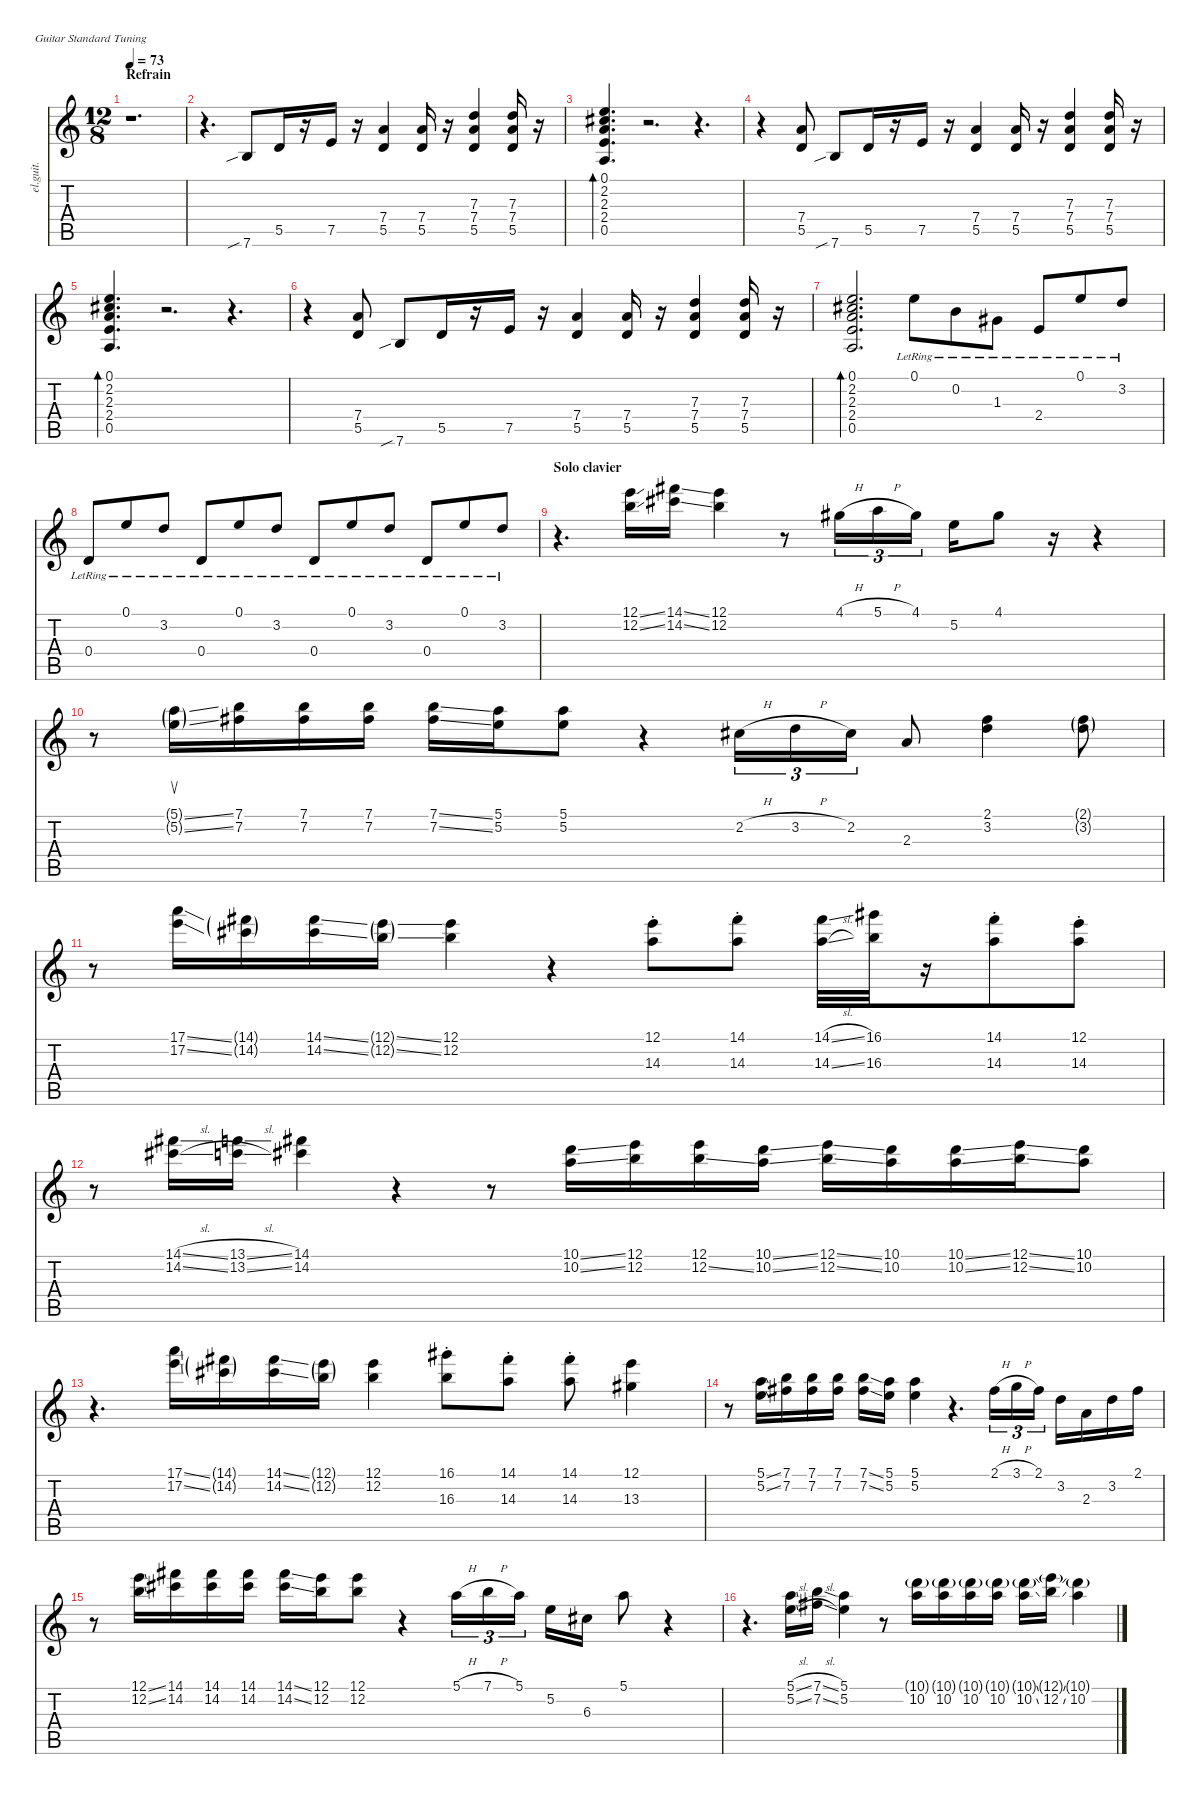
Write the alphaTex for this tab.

\defaultSystemsLayout 4
\hideDynamics
\bracketExtendMode nobrackets
\otherSystemsTrackNameOrientation horizontal
\track ("Guitar (clean 2)" "el.guit.") {instrument electricguitarclean}
\staff {score tabs}
\tuning (E4 B3 G3 D3 A2 E2)
\ts (12 8)
\section ("" "Refrain")
\tempo 73
\clef g2
\ks c
r.1{d dy f beam Down} |
r.4{d beam Down} 7.6{sib}.8{dy fff beam Up} 5.5.16{beam Up} r.16{beam Up} 7.5.16{beam Up} r.16{beam Up} (7.4 5.5).4{beam Up} (7.4 5.5).16{beam Up} r.16{beam Up} (7.3 7.4 5.5).4{beam Up} (7.3 7.4 5.5).16{beam Up} r.16{beam Up} |
(0.1 2.2{acc #} 2.3 2.4 0.5).4{d bd 60 beam Up} r.2{d beam Up} r.4{d beam Up} |
r.4{beam Down} (7.4 5.5).8{beam Up} 7.6{sib}.8{beam Up} 5.5.16{beam Up} r.16{beam Up} 7.5.16{beam Up} r.16{beam Up} (7.4 5.5).4{beam Up} (7.4 5.5).16{beam Up} r.16{beam Up} (7.3 7.4 5.5).4{beam Up} (7.3 7.4 5.5).16{beam Up} r.16{beam Up} |
(0.1 2.2{acc #} 2.3 2.4 0.5).4{d bd 60 beam Up} r.2{d beam Up} r.4{d beam Up} |
r.4{beam Down} (7.4 5.5).8{beam Up} 7.6{sib}.8{beam Up} 5.5.16{beam Up} r.16{beam Up} 7.5.16{beam Up} r.16{beam Up} (7.4 5.5).4{beam Up} (7.4 5.5).16{beam Up} r.16{beam Up} (7.3 7.4 5.5).4{beam Up} (7.3 7.4 5.5).16{beam Up} r.16{beam Up} |
(0.1 2.2{acc #} 2.3 2.4 0.5).2{d bd 60 dy f beam Up} 0.1{lr}.8{beam Down} 0.2{lr}.8{beam Down} 1.3{lr acc #}.8{beam Down} 2.4{lr}.8{beam Up} 0.1{lr}.8{beam Up} 3.2{lr}.8{beam Up} |
0.4{lr}.8{beam Up} 0.1{lr}.8{beam Up} 3.2{lr}.8{beam Up} 0.4{lr}.8{beam Up} 0.1{lr}.8{beam Up} 3.2{lr}.8{beam Up} 0.4{lr}.8{beam Up} 0.1{lr}.8{beam Up} 3.2{lr}.8{beam Up} 0.4{lr}.8{beam Up} 0.1{lr}.8{beam Up} 3.2{lr}.8{beam Up} |
\section ("" "Solo clavier")
r.4{d instrument electricguitarjazz beam Down} (12.1{ss} 12.2{ss}).16{beam Down} (14.1{ss acc #} 14.2{ss acc #}).16{beam Down} (12.1 12.2).4{beam Down} r.8{beam Down} 4.1{h acc #}.16{tu (3 2) beam Down} 5.1{h}.16{tu (3 2) beam Down} 4.1{acc #}.16{tu (3 2) beam Down} 5.2.16{beam Down} 4.1{acc #}.8{beam Down} r.16{beam Down} r.4{beam Down} |
r.8{beam Down} (5.1{ss g} 5.2{ss g}).16{su beam Down} (7.1 7.2{acc #}).16{beam Down} (7.1 7.2{acc #}).16{beam Down} (7.1 7.2{acc #}).16{beam Down} (7.1{ss} 7.2{ss acc #}).16{beam Down} (5.1 5.2).16{beam Down} (5.1 5.2).8{beam Down} r.4{beam Down} 2.2{h acc #}.16{tu (3 2) beam Down} 3.2{h}.16{tu (3 2) beam Down} 2.2{acc #}.16{tu (3 2) beam Down} 2.3.8{beam Up} (2.1{acc #} 3.2).4{beam Down} (2.1{g acc #} 3.2{g}).8{beam Down} |
r.8{beam Down} (17.1{ss} 17.2{ss}).16{beam Down} (14.1{g acc #} 14.2{g acc #}).16{beam Down} (14.1{ss acc #} 14.2{ss acc #}).16{beam Down} (12.1{ss g} 12.2{ss g}).16{beam Down} (12.1 12.2).4{beam Down} r.4{beam Down} (12.1{st} 14.3{st}).8{beam Down} (14.1{st acc #} 14.3{st}).8{beam Down} (14.1{sl acc #} 14.3{sl}).32{beam Down} (16.1{acc #} 16.3).32{beam Down} r.16{beam Down} (14.1{st acc #} 14.3{st}).8{beam Down} (12.1{st} 14.3{st}).8{beam Down} |
r.8{beam Down} (14.1{sl acc #} 14.2{sl acc #}).16{beam Down} (13.1{sl} 13.2{sl}).16{beam Down} (14.1{acc #} 14.2{acc #}).4{beam Down} r.4{beam Down} r.8{beam Down} (10.1{ss} 10.2{ss}).16{beam Down} (12.1 12.2).16{beam Down} (12.1 12.2{ss}).16{beam Down} (10.1{ss} 10.2{ss}).16{beam Down} (12.1{ss} 12.2{ss}).16{beam Down} (10.1 10.2).16{beam Down} (10.1{ss} 10.2{ss}).16{beam Down} (12.1{ss} 12.2{ss}).16{beam Down} (10.1 10.2).8{beam Down} |
r.4{d beam Down} (17.1{ss} 17.2{ss}).16{beam Down} (14.1{g acc #} 14.2{g acc #}).16{beam Down} (14.1{ss acc #} 14.2{ss acc #}).16{beam Down} (12.1{g} 12.2{g}).16{beam Down} (12.1 12.2).4{beam Down} (16.1{st acc #} 16.3{st}).8{beam Down} (14.1{st acc #} 14.3{st}).8{beam Down} (14.1{st acc #} 14.3{st}).8{beam Down} (12.1 13.3{acc #}).4{beam Down} |
r.8{beam Down} (5.1{ss} 5.2{ss}).16{beam Down} (7.1 7.2{acc #}).16{beam Down} (7.1 7.2{acc #}).16{beam Down} (7.1 7.2{acc #}).16{beam Down} (7.1{ss} 7.2{ss acc #}).16{beam Down} (5.1 5.2).16{beam Down} (5.1 5.2).4{beam Down} r.4{d beam Down} 2.1{h acc #}.16{tu (3 2) beam Down} 3.1{h}.16{tu (3 2) beam Down} 2.1{acc #}.16{tu (3 2) beam Down} 3.2.16{beam Down} 2.3.16{beam Down} 3.2.16{beam Down} 2.1{acc #}.16{beam Down} |
r.8{beam Down} (12.1{ss} 12.2{ss}).16{beam Down} (14.1{acc #} 14.2{acc #}).16{beam Down} (14.1{acc #} 14.2{acc #}).16{beam Down} (14.1{acc #} 14.2{acc #}).16{beam Down} (14.1{ss acc #} 14.2{ss acc #}).16{beam Down} (12.1 12.2).16{beam Down} (12.1 12.2).8{beam Down} r.4{beam Down} 5.1{h}.16{tu (3 2) beam Down} 7.1{h}.16{tu (3 2) beam Down} 5.1.16{tu (3 2) beam Down} 5.2.16{beam Down} 6.3{acc #}.16{beam Down} 5.1.8{beam Down} r.4{beam Down} |
r.4{d beam Down} (5.1{sl} 5.2{sl}).16{beam Down} (7.1{sl} 7.2{sl acc #}).16{beam Down} (5.1 5.2).4{beam Down} r.8{beam Down} (10.1{g} 10.2).16{beam Down} (10.1{g} 10.2).16{beam Down} (10.1{g} 10.2).16{beam Down} (10.1{g} 10.2).16{beam Down} (10.1{ss g} 10.2{ss}).16{beam Down} (12.1{ss g} 12.2{ss}).16{beam Down} (10.1{g} 10.2).4{beam Down}
